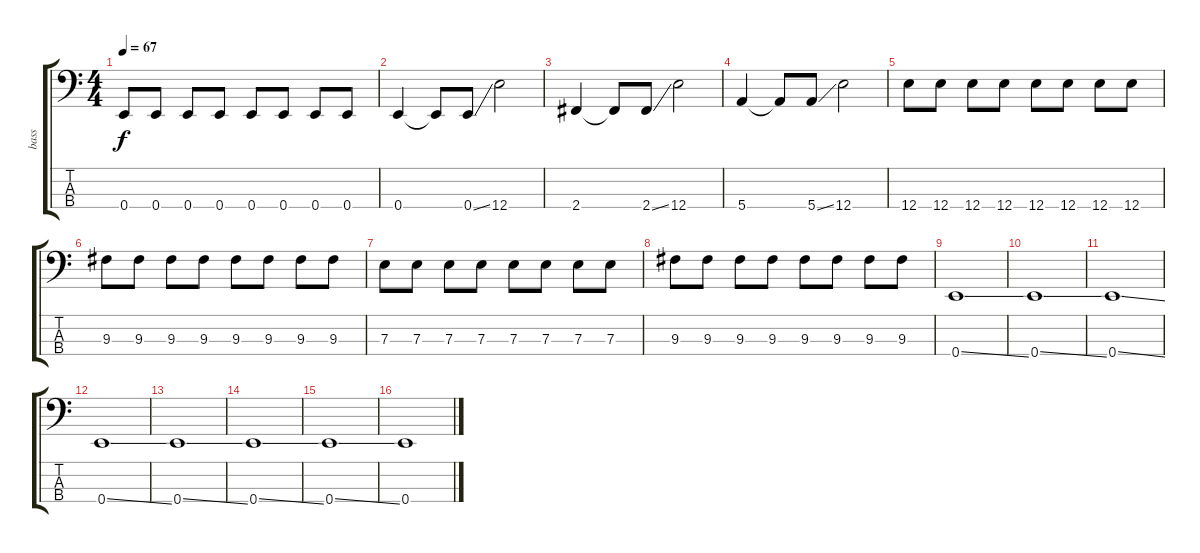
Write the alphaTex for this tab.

\track ("bass" "bass") {instrument electricbassfinger}
\staff {score tabs}
\tuning (G2 D2 A1 E1) {hide}
\ts (4 4)
\tempo 67
\clef f4
\ks c
0.4.8{dy f} 0.4.8 0.4.8 0.4.8 0.4.8 0.4.8 0.4.8 0.4.8 |
0.4.4 0.4{t}.8 0.4{ss}.8 12.4.2 |
2.4.4 2.4{t}.8 2.4{ss}.8 12.4.2 |
5.4.4 5.4{t}.8 5.4{ss}.8 12.4.2 |
12.4.8 12.4.8 12.4.8 12.4.8 12.4.8 12.4.8 12.4.8 12.4.8 |
9.3.8 9.3.8 9.3.8 9.3.8 9.3.8 9.3.8 9.3.8 9.3.8 |
7.3.8 7.3.8 7.3.8 7.3.8 7.3.8 7.3.8 7.3.8 7.3.8 |
9.3.8 9.3.8 9.3.8 9.3.8 9.3.8 9.3.8 9.3.8 9.3.8 |
0.4{ss}.1 |
0.4{ss}.1 |
0.4{ss}.1 |
0.4{ss}.1 |
0.4{ss}.1 |
0.4{ss}.1 |
0.4{ss}.1 |
0.4.1
